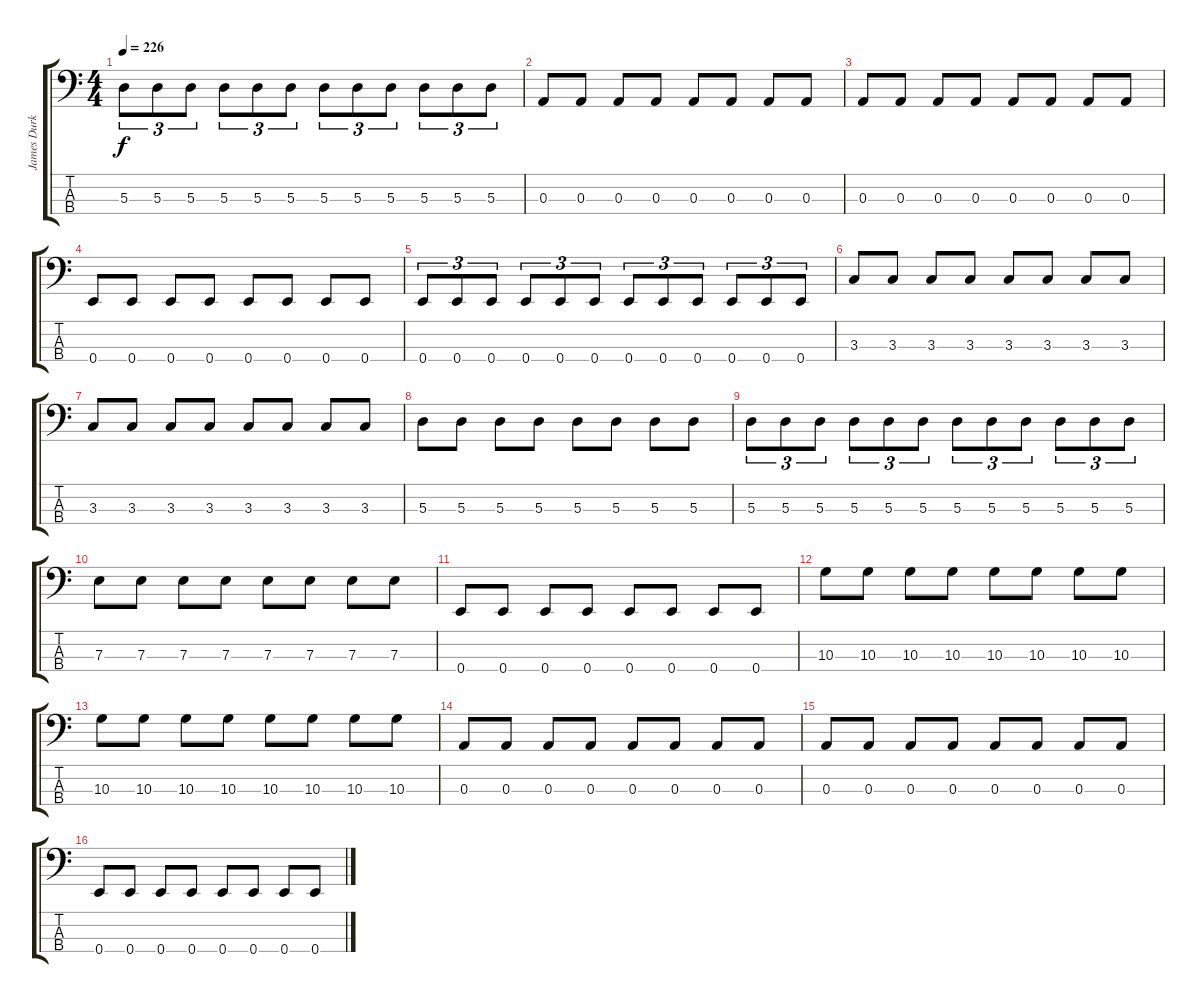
\track ("James Durkin (Bass)" "James Durk") {instrument electricbasspick}
\staff {score tabs}
\tuning (G2 D2 A1 E1) {hide}
\ts (4 4)
\tempo 226
\clef f4
\ks c
5.3.8{tu (3 2) dy f} 5.3.8{tu (3 2)} 5.3.8{tu (3 2)} 5.3.8{tu (3 2)} 5.3.8{tu (3 2)} 5.3.8{tu (3 2)} 5.3.8{tu (3 2)} 5.3.8{tu (3 2)} 5.3.8{tu (3 2)} 5.3.8{tu (3 2)} 5.3.8{tu (3 2)} 5.3.8{tu (3 2)} |
0.3.8 0.3.8 0.3.8 0.3.8 0.3.8 0.3.8 0.3.8 0.3.8 |
0.3.8 0.3.8 0.3.8 0.3.8 0.3.8 0.3.8 0.3.8 0.3.8 |
0.4.8 0.4.8 0.4.8 0.4.8 0.4.8 0.4.8 0.4.8 0.4.8 |
0.4.8{tu (3 2)} 0.4.8{tu (3 2)} 0.4.8{tu (3 2)} 0.4.8{tu (3 2)} 0.4.8{tu (3 2)} 0.4.8{tu (3 2)} 0.4.8{tu (3 2)} 0.4.8{tu (3 2)} 0.4.8{tu (3 2)} 0.4.8{tu (3 2)} 0.4.8{tu (3 2)} 0.4.8{tu (3 2)} |
3.3.8 3.3.8 3.3.8 3.3.8 3.3.8 3.3.8 3.3.8 3.3.8 |
3.3.8 3.3.8 3.3.8 3.3.8 3.3.8 3.3.8 3.3.8 3.3.8 |
5.3.8 5.3.8 5.3.8 5.3.8 5.3.8 5.3.8 5.3.8 5.3.8 |
5.3.8{tu (3 2)} 5.3.8{tu (3 2)} 5.3.8{tu (3 2)} 5.3.8{tu (3 2)} 5.3.8{tu (3 2)} 5.3.8{tu (3 2)} 5.3.8{tu (3 2)} 5.3.8{tu (3 2)} 5.3.8{tu (3 2)} 5.3.8{tu (3 2)} 5.3.8{tu (3 2)} 5.3.8{tu (3 2)} |
7.3.8 7.3.8 7.3.8 7.3.8 7.3.8 7.3.8 7.3.8 7.3.8 |
0.4.8 0.4.8 0.4.8 0.4.8 0.4.8 0.4.8 0.4.8 0.4.8 |
10.3.8 10.3.8 10.3.8 10.3.8 10.3.8 10.3.8 10.3.8 10.3.8 |
10.3.8 10.3.8 10.3.8 10.3.8 10.3.8 10.3.8 10.3.8 10.3.8 |
0.3.8 0.3.8 0.3.8 0.3.8 0.3.8 0.3.8 0.3.8 0.3.8 |
0.3.8 0.3.8 0.3.8 0.3.8 0.3.8 0.3.8 0.3.8 0.3.8 |
0.4.8 0.4.8 0.4.8 0.4.8 0.4.8 0.4.8 0.4.8 0.4.8
